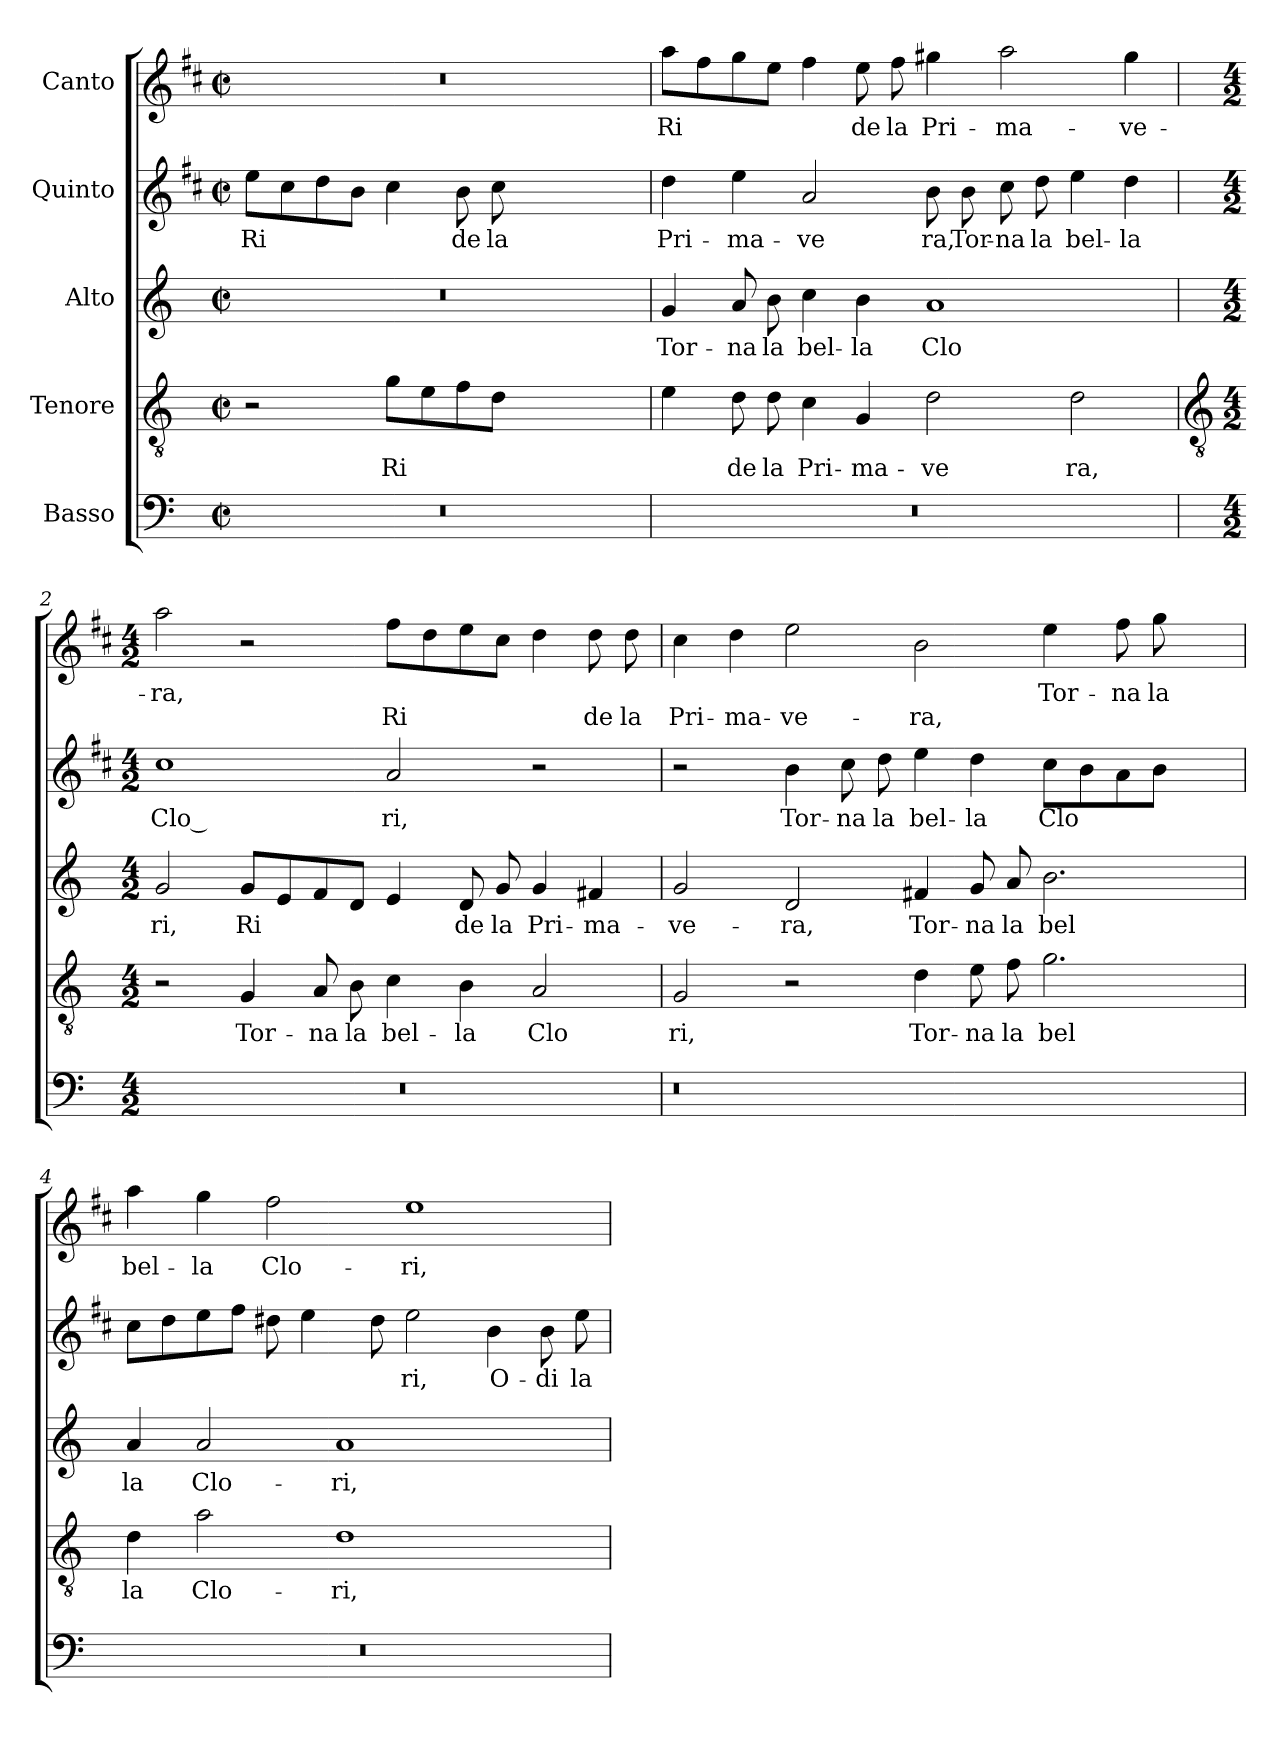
**kern	**kern	**text	**kern	**text	**kern	**text	**kern	**text	**text
*part5	*part4	*part4	*part3	*part3	*part2	*part2	*part1	*part1	*part1
*staff5	*staff4	*staff4	*staff3	*staff3	*staff2	*staff2	*staff1	*staff1	*staff1
*I"Basso	*I"Tenore	*	*I"Alto	*	*I"Quinto	*	*I"Canto	*	*
*clefF4	*clefGv2	*	*clefG2	*	*clefG2	*	*clefG2	*	*
*	*	*	*	*	*ITrd1c2	*	*ITrd1c2	*	*
*k[]	*k[]	*	*k[]	*	*k[]	*	*k[]	*	*
*C:	*C:	*	*C:	*	*C:	*	*C:	*	*
*M4/2	*M4/2	*	*M4/2	*	*M4/2	*	*M4/2	*	*
*met(c|)	*met(c|)	*	*met(c|)	*	*met(c|)	*	*met(c|)	*	*
=	=	=	=	=	=	=	=	=	=
!	!	!	!	!	!	!LO:LY:b	!	!	!
0r	2r	.	0r	.	8ddL	Ri	0r	.	.
.	.	.	.	.	8b	.	.	.	.
.	.	.	.	.	8cc	.	.	.	.
.	.	.	.	.	8aJ	.	.	.	.
!	!	!LO:LY:b	!	!	!	!	!	!	!
.	8gL	Ri	.	.	4b	.	.	.	.
.	8e	.	.	.	.	.	.	.	.
!	!	!	!	!	!	!LO:LY:b	!	!	!
.	8f	.	.	.	8a	de	.	.	.
!	!	!	!	!	!	!LO:LY:b	!	!	!
.	8dJ	.	.	.	8b	la	.	.	.
.	1ryy	.	.	.	1ryy	.	.	.	.
=1	=1	=1	=1	=1	=1	=1	=1	=1	=1
!	!	!	!	!LO:LY:b	!	!LO:LY:b	!	!LO:LY:b	!
0r	4e	.	4g	Tor-	4cc	Pri-	8ggL	Ri	.
.	.	.	.	.	.	.	8ee	.	.
!	!	!LO:LY:b	!	!LO:LY:b	!	!LO:LY:b	!	!	!
.	8d	de	8a	-na	4dd	-ma-	8ff	.	.
!	!	!LO:LY:b	!	!LO:LY:b	!	!	!	!	!
.	8d	la	8b	la	.	.	8ddJ	.	.
!	!	!LO:LY:b	!	!LO:LY:b	!	!LO:LY:b	!	!	!
.	4c	Pri-	4cc	bel-	2g	-ve	4ee	.	.
!	!	!LO:LY:b	!	!LO:LY:b	!	!	!	!LO:LY:b	!
.	4G	-ma-	4b	-la	.	.	8dd	de	.
!	!	!	!	!	!	!	!	!LO:LY:b	!
.	.	.	.	.	.	.	8ee	la	.
!	!	!LO:LY:b	!	!LO:LY:b	!	!LO:LY:b	!	!LO:LY:b	!
.	2d	-ve	1a	Clo	8a	ra,	4ff#X	Pri-	.
!	!	!	!	!	!	!LO:LY:b	!	!	!
.	.	.	.	.	8a	Tor-	.	.	.
!	!	!	!	!	!	!LO:LY:b	!	!LO:LY:b	!
.	.	.	.	.	8b	-na	2gg	-ma-	.
!	!	!	!	!	!	!LO:LY:b	!	!	!
.	.	.	.	.	8cc	la	.	.	.
!	!	!LO:LY:b	!	!	!	!LO:LY:b	!	!	!
.	2d	ra,	.	.	4dd	bel-	.	.	.
!	!	!	!	!	!	!LO:LY:b	!	!LO:LY:b	!
.	.	.	.	.	4cc	-la	4ff#	-ve-	.
!!LO:LB:g=z
=2	=2	=2	=2	=2	=2	=2	=2	=2	=2
*	*clefGv2	*	*	*	*	*	*	*	*
*M4/2	*M4/2	*	*M4/2	*	*M4/2	*	*M4/2	*	*
!	!	!	!	!LO:LY:b	!	!LO:LY:b	!	!LO:LY:b	!
0r	2r	.	2g	ri,	1b	Clo - -	2gg	-ra,	.
!	!	!LO:LY:b	!	!LO:LY:b	!	!	!	!	!
.	4G	Tor-	8gL	Ri	.	.	2r	.	.
.	.	.	8e	.	.	.	.	.	.
!	!	!LO:LY:b	!	!	!	!	!	!	!
.	8A	-na	8f	.	.	.	.	.	.
!	!	!LO:LY:b	!	!	!	!	!	!	!
.	8B	la	8dJ	.	.	.	.	.	.
!	!	!LO:LY:b	!	!	!	!LO:LY:b	!	!	!LO:LY:b
.	4c	bel-	4e	.	2g	ri,	8eeL	.	Ri
.	.	.	.	.	.	.	8cc	.	.
!	!	!LO:LY:b	!	!LO:LY:b	!	!	!	!	!
.	4B	-la	8d	de	.	.	8dd	.	.
!	!	!	!	!LO:LY:b	!	!	!	!	!
.	.	.	8g	la	.	.	8bJ	.	.
!	!	!LO:LY:b	!	!LO:LY:b	!	!	!	!	!
.	2A	Clo	4g	Pri-	2r	.	4cc	.	.
!	!	!	!	!LO:LY:b	!	!	!	!	!LO:LY:b
.	.	.	4f#X	-ma-	.	.	8cc	.	de
!	!	!	!	!	!	!	!	!	!LO:LY:b
.	.	.	.	.	.	.	8cc	.	la
=3	=3	=3	=3	=3	=3	=3	=3	=3	=3
!	!	!LO:LY:b	!	!LO:LY:b	!	!	!	!	!LO:LY:b
0r	2G	ri,	2g	-ve-	2r	.	4b	.	Pri-
!	!	!	!	!	!	!	!	!	!LO:LY:b
.	.	.	.	.	.	.	4cc	.	-ma-
!	!	!	!	!LO:LY:b	!	!LO:LY:b	!	!	!LO:LY:b
.	2r	.	2d	-ra,	4a	Tor-	2dd	.	-ve-
!	!	!	!	!	!	!LO:LY:b	!	!	!
.	.	.	.	.	8b	-na	.	.	.
!	!	!	!	!	!	!LO:LY:b	!	!	!
.	.	.	.	.	8cc	la	.	.	.
!	!	!LO:LY:b	!	!LO:LY:b	!	!LO:LY:b	!	!	!LO:LY:b
.	4d	Tor-	4f#X	Tor-	4dd	bel-	2a	.	-ra,
!	!	!LO:LY:b	!	!LO:LY:b	!	!LO:LY:b	!	!	!
.	8e	-na	8g	-na	4cc	-la	.	.	.
!	!	!LO:LY:b	!	!LO:LY:b	!	!	!	!	!
.	8f	la	8a	la	.	.	.	.	.
!	!	!LO:LY:b	!	!LO:LY:b	!	!LO:LY:b	!	!LO:LY:b	!
.	2.g	bel	2.b	bel	8bL	Clo	4dd	Tor-	.
.	.	.	.	.	8a	.	.	.	.
!	!	!	!	!	!	!	!	!LO:LY:b	!
.	.	.	.	.	8g	.	8ee	-na	.
!	!	!	!	!	!	!	!	!LO:LY:b	!
.	.	.	.	.	8aJ	.	8ff	la	.
4ryy	.	.	.	.	4ryy	.	4ryy	.	.
=4	=4	=4	=4	=4	=4	=4	=4	=4	=4
!	!	!LO:LY:b	!	!LO:LY:b	!	!	!	!LO:LY:b	!
0r	4d	la	4a	la	8bL	.	4gg	bel-	.
.	.	.	.	.	8cc	.	.	.	.
!	!	!LO:LY:b	!	!LO:LY:b	!	!	!	!LO:LY:b	!
.	2a	Clo-	2a	Clo-	8dd	.	4ff	-la	.
.	.	.	.	.	8eeJ	.	.	.	.
!	!	!	!	!	!	!	!	!LO:LY:b	!
.	.	.	.	.	8cc#X	.	2ee	Clo-	.
.	.	.	.	.	4dd	.	.	.	.
!	!	!LO:LY:b	!	!LO:LY:b	!	!	!	!	!
.	1d	-ri,	1a	-ri,	.	.	.	.	.
.	.	.	.	.	8cc#	.	.	.	.
!	!	!	!	!	!	!LO:LY:b	!	!LO:LY:b	!
.	.	.	.	.	2dd	ri,	1dd	-ri,	.
!	!	!	!	!	!	!LO:LY:b	!	!	!
.	.	.	.	.	4a	O-	.	.	.
!	!	!	!	!	!	!LO:LY:b	!	!	!
.	4ryy	.	4ryy	.	8a	-di	.	.	.
!	!	!	!	!	!	!LO:LY:b	!	!	!
.	.	.	.	.	8dd	la	.	.	.
=	=	=	=	=	=	=	=	=	=
*-	*-	*-	*-	*-	*-	*-	*-	*-	*-
